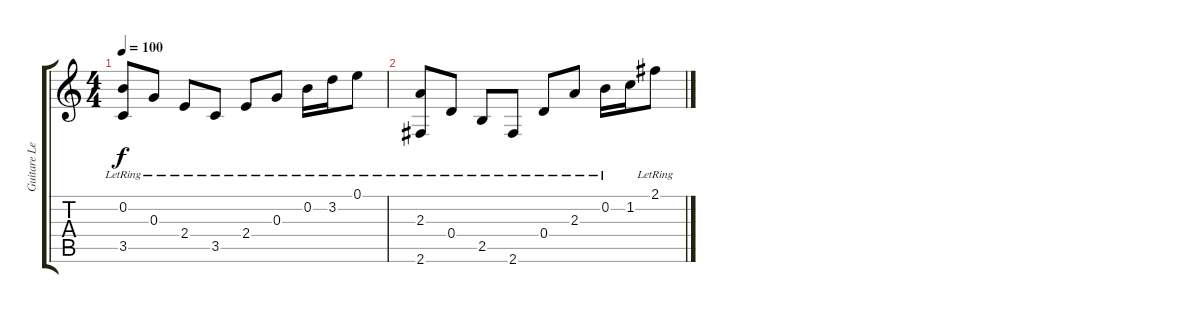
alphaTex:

\track ("Guitare Lead" "Guitare Le") {instrument distortionguitar}
\staff {score tabs}
\tuning (E4 B3 G3 D3 A2 E2) {hide}
\ts (4 4)
\tempo 100
\clef g2
\ks c
(0.2{lr} 3.5{lr}).8{dy f} 0.3{lr}.8 2.4{lr}.8 3.5{lr}.8 2.4{lr}.8 0.3{lr}.8 0.2{lr}.16 3.2{lr}.16 0.1{lr}.8 |
(2.3{lr} 2.6{lr}).8 0.4{lr}.8 2.5{lr}.8 2.6{lr}.8 0.4{lr}.8 2.3{lr}.8 0.2{lr}.16 1.2.16 2.1{lr}.8
